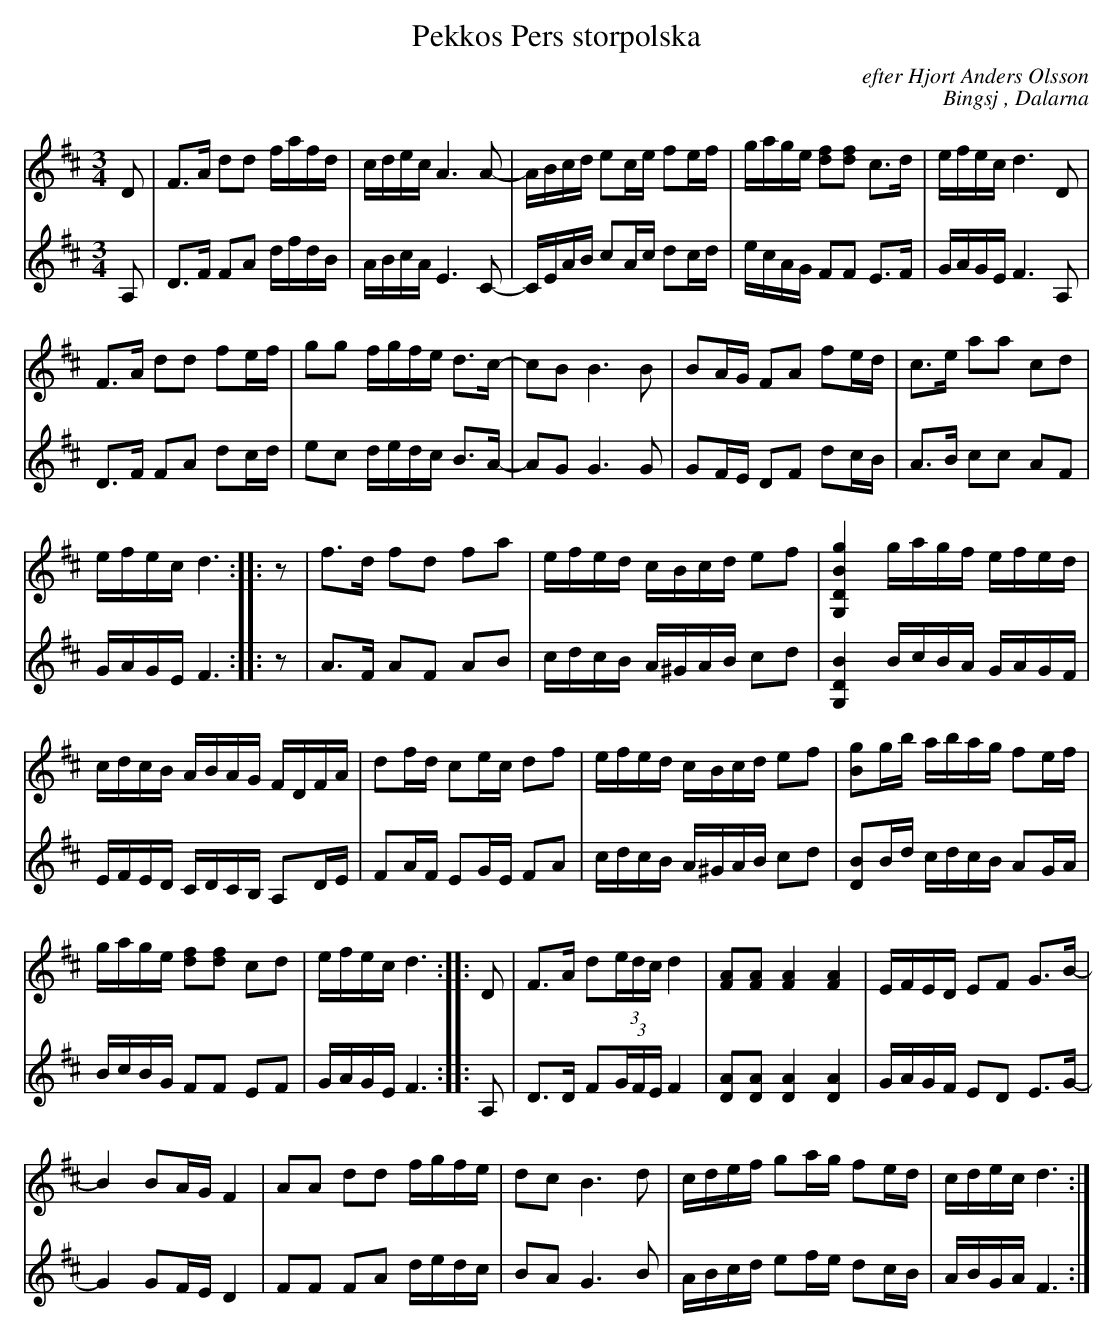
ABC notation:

X:1
T: Pekkos Pers storpolska
C: efter Hjort Anders Olsson
C: Bingsj , Dalarna
M: 3/4
L: 1/8
K: D
V:1
D | F>A dd f/a/f/d/ | c/d/e/c/ A3 A-| A/B/c/d/ ec/e/ fe/f/ | g/a/g/e/ [df][df] c>d | e/f/e/c/ d3  D|
F>A dd fe/f/ | gg f/g/f/e/ d>c- | cB B3 B | BA/G/ FA fe/d/ | c>e aa cd |
e/f/e/c/ d3 :: z | f>d fd fa | e/f/e/d/ c/B/c/d/ ef | [G,2D2B2g2] g/a/g/f/ e/f/e/d/ |
c/d/c/B/ A/B/A/G/ F/D/F/A/ | df/d/ ce/c/ df | e/f/e/d/ c/B/c/d/ ef | [Bg]g/b/ a/b/a/g/ fe/f/ |
g/a/g/e/ [df][df] cd | e/f/e/c/ d3 :: D | F>A d(3e/d/c/ d2 | [FA][FA] [F2A2] [F2A2] | E/F/E/D/ EF G>B- |
B2 BA/G/ F2 | AA dd f/g/f/e/ | dc B3 d | c/d/e/f/ ga/g/ fe/d/ | c/d/e/c/ d3 :|]
V:2
A, | D>F FA d/f/d/B/ | A/B/c/A/ E3 C-| C/E/A/B/ cA/c/ dc/d/ | e/c/A/G/ FF E>F | G/A/G/E/ F3 A, |
D>F FA dc/d/ | ec d/e/d/c/ B>A- | AG G3 G | GF/E/ DF dc/B/ | A>B cc AF |
G/A/G/E/ F3 :: z | A>F AF AB | c/d/c/B/ A/^G/A/B/ cd | [G,2D2B2] B/c/B/A/ G/A/G/F/ |
E/F/E/D/ C/D/C/B,/ A,D/E/ | FA/F/ EG/E/ FA | c/d/c/B/ A/^G/A/B/ cd | [DB]B/d/ c/d/c/B/ AG/A/ |
B/c/B/G/ FF EF | G/A/G/E/ F3 :: A, | D>D F(3G/F/E/ F2 | [DA][DA] [D2A2] [D2A2] | G/A/G/F/ ED E>G- |
G2 GF/E/ D2 | FF FA d/e/d/c/ | BA G3 B | A/B/c/d/ ef/e/ dc/B/ | A/B/G/A/ F3 :|]
